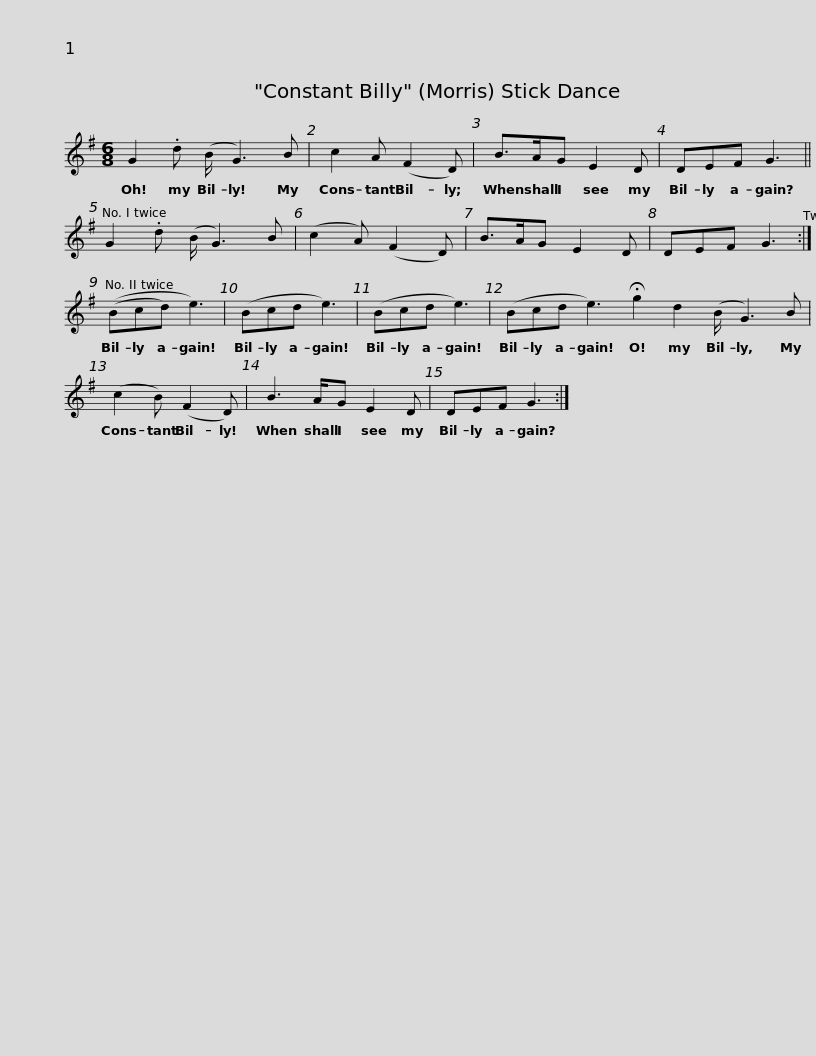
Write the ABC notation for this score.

X:1
L:1/8
M:6/8
I:linebreak $
K:G
V:1 treble
V:1
 G2 .d (B/ G3) B | c2 A (F2 D) | B>AG E2 D | DEF G3 || G2 .d (B/ G3) B | %5
 (c2 A) (F2 D) |$ B>AG E2 D | DEF G3 :| ((Bcd) e3) | (Bcd e3) | %10
 (Bcd e3) |$ (Bcd e3) !fermata!g2 d2 (B/ G3) B | (c2 B) (F2 D) | B3 A/G E2 D | DEF G3 :| %15
